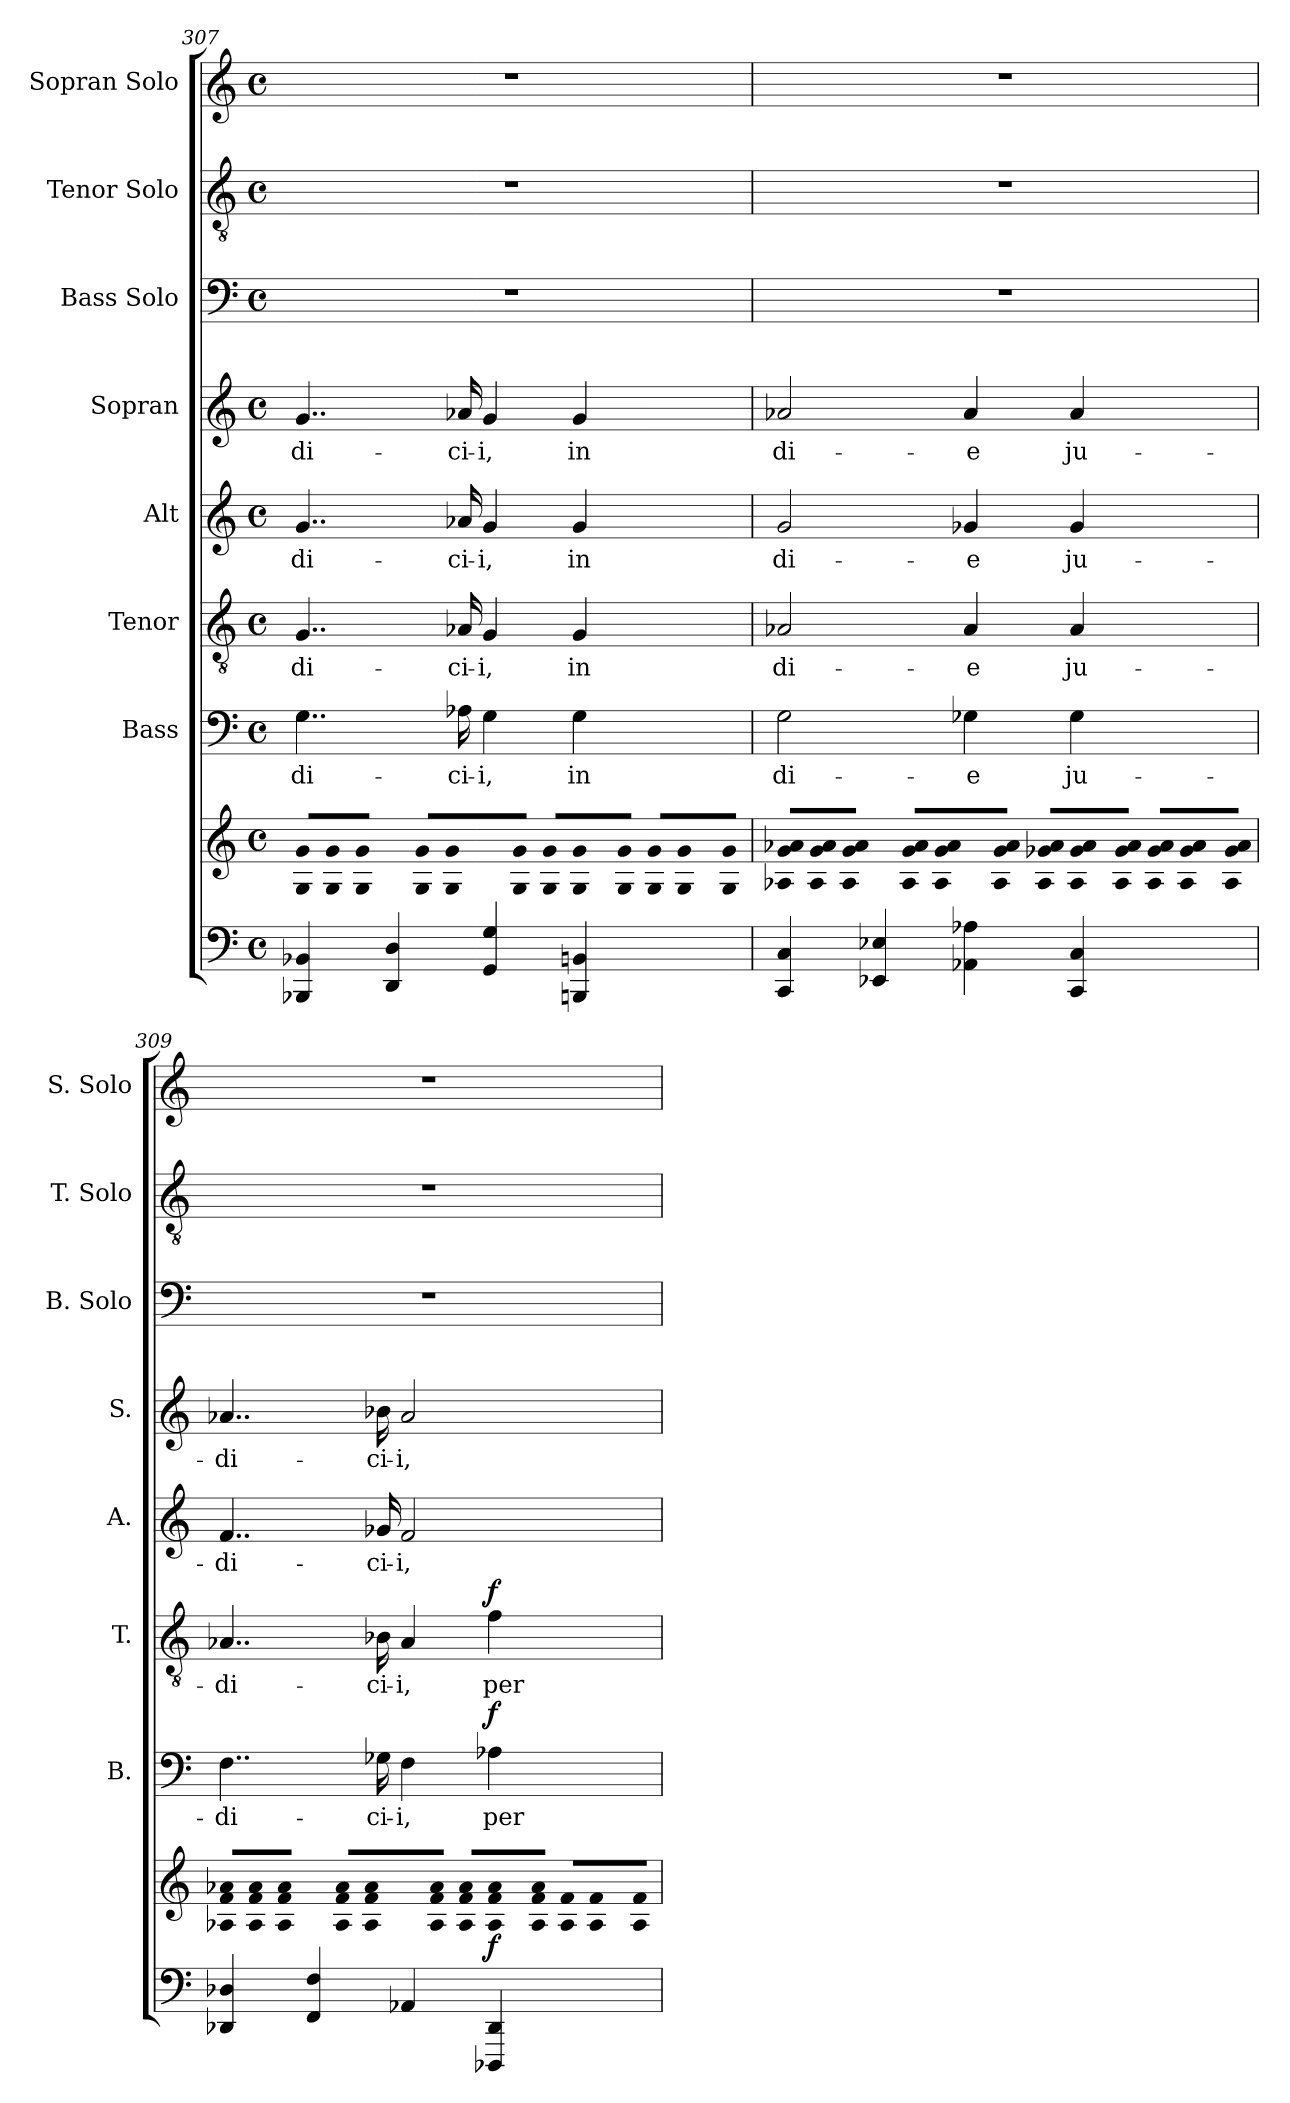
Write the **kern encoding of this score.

**kern	**kern	**dynam	**kern	**text	**dynam	**kern	**text	**dynam	**kern	**text	**kern	**text	**kern	**kern	**kern
*part8	*part8	*part8	*part7	*part7	*part7	*part6	*part6	*part6	*part5	*part5	*part4	*part4	*part3	*part2	*part1
*staff9	*staff8	*staff8/9	*staff7	*staff7	*staff7	*staff6	*staff6	*staff6	*staff5	*staff5	*staff4	*staff4	*staff3	*staff2	*staff1
*	*	*	*I"Bass	*	*	*I"Tenor	*	*	*I"Alt	*	*I"Sopran	*	*I"Bass Solo	*I"Tenor Solo	*I"Sopran Solo
*	*	*	*I'B.	*	*	*I'T.	*	*	*I'A.	*	*I'S.	*	*I'B. Solo	*I'T. Solo	*I'S. Solo
*clefF4	*clefG2	*	*clefF4	*	*	*clefGv2	*	*	*clefG2	*	*clefG2	*	*clefF4	*clefGv2	*clefG2
*k[]	*k[]	*	*k[]	*	*	*k[]	*	*	*k[]	*	*k[]	*	*k[]	*k[]	*k[]
*C:	*C:	*	*C:	*	*	*C:	*	*	*C:	*	*C:	*	*C:	*C:	*C:
*M4/4	*M4/4	*	*M4/4	*	*	*M4/4	*	*	*M4/4	*	*M4/4	*	*M4/4	*M4/4	*M4/4
*met(c)	*met(c)	*	*met(c)	*	*	*met(c)	*	*	*met(c)	*	*met(c)	*	*met(c)	*met(c)	*met(c)
*	*Xtuplet	*	*	*	*	*	*	*	*	*	*	*	*	*	*
=307	=307	=307	=307	=307	=307	=307	=307	=307	=307	=307	=307	=307	=307	=307	=307
!	!LO:N:vis=8	!	!	!LO:LY:b	!	!	!LO:LY:b	!	!	!LO:LY:b	!	!LO:LY:b	!	!	!
4BBB-X/ 4BB-X/	4096%341G/ 4096%341g/L	.	4..G\	-di-	.	4..G/	-di-	.	4..g/	-di-	4..g/	-di-	1r	1r	1r
!	!LO:N:vis=8	!	!	!	!	!	!	!	!	!	!	!	!	!	!
.	2048%171G/ 2048%171g/	.	.	.	.	.	.	.	.	.	.	.	.	.	.
!	!LO:N:vis=8	!	!	!	!	!	!	!	!	!	!	!	!	!	!
.	4096%341G/ 4096%341g/J	.	.	.	.	.	.	.	.	.	.	.	.	.	.
!	!LO:N:vis=8	!	!	!	!	!	!	!	!	!	!	!	!	!	!
4DD/ 4D/	4096%341G/ 4096%341g/L	.	.	.	.	.	.	.	.	.	.	.	.	.	.
!	!LO:N:vis=8	!	!	!	!	!	!	!	!	!	!	!	!	!	!
.	2048%171G/ 2048%171g/	.	.	.	.	.	.	.	.	.	.	.	.	.	.
!	!LO:N:vis=8	!	!	!	!	!	!	!	!	!	!	!	!	!	!
.	4096%341G/ 4096%341g/J	.	.	.	.	.	.	.	.	.	.	.	.	.	.
!	!	!	!	!LO:LY:b	!	!	!LO:LY:b	!	!	!LO:LY:b	!	!LO:LY:b	!	!	!
.	.	.	16A-X\	-ci-	.	16A-X/	-ci-	.	16a-X/	-ci-	16a-X/	-ci-	.	.	.
!	!LO:N:vis=8	!	!	!LO:LY:b	!	!	!LO:LY:b	!	!	!LO:LY:b	!	!LO:LY:b	!	!	!
4GG/ 4G/	4096%341G/ 4096%341g/L	.	4G\	-i,	.	4G/	-i,	.	4g/	-i,	4g/	-i,	.	.	.
!	!LO:N:vis=8	!	!	!	!	!	!	!	!	!	!	!	!	!	!
.	2048%171G/ 2048%171g/	.	.	.	.	.	.	.	.	.	.	.	.	.	.
!	!LO:N:vis=8	!	!	!	!	!	!	!	!	!	!	!	!	!	!
.	4096%341G/ 4096%341g/J	.	.	.	.	.	.	.	.	.	.	.	.	.	.
!	!LO:N:vis=8	!	!	!LO:LY:b	!	!	!LO:LY:b	!	!	!LO:LY:b	!	!LO:LY:b	!	!	!
4BBBn/ 4BBn/	4096%341G/ 4096%341g/L	.	4G\	in	.	4G/	in	.	4g/	in	4g/	in	.	.	.
!	!LO:N:vis=8	!	!	!	!	!	!	!	!	!	!	!	!	!	!
.	2048%171G/ 2048%171g/	.	.	.	.	.	.	.	.	.	.	.	.	.	.
!	!LO:N:vis=8	!	!	!	!	!	!	!	!	!	!	!	!	!	!
.	4096%341G/ 4096%341g/J	.	.	.	.	.	.	.	.	.	.	.	.	.	.
!!LO:PB:g=z
=308	=308	=308	=308	=308	=308	=308	=308	=308	=308	=308	=308	=308	=308	=308	=308
!	!LO:N:vis=8	!	!	!LO:LY:b	!	!	!LO:LY:b	!	!	!LO:LY:b	!	!LO:LY:b	!	!	!
4CC/ 4C/	4096%341A-X/ 4096%341g/ 4096%341a-X/L	.	2G\	di-	.	2A-X/	di-	.	2g/	di-	2a-X/	di-	1r	1r	1r
!	!LO:N:vis=8	!	!	!	!	!	!	!	!	!	!	!	!	!	!
.	2048%171A-/ 2048%171g/ 2048%171a-/	.	.	.	.	.	.	.	.	.	.	.	.	.	.
!	!LO:N:vis=8	!	!	!	!	!	!	!	!	!	!	!	!	!	!
.	4096%341A-/ 4096%341g/ 4096%341a-/J	.	.	.	.	.	.	.	.	.	.	.	.	.	.
!	!LO:N:vis=8	!	!	!	!	!	!	!	!	!	!	!	!	!	!
4EE-X/ 4E-X/	4096%341A-/ 4096%341g/ 4096%341a-/L	.	.	.	.	.	.	.	.	.	.	.	.	.	.
!	!LO:N:vis=8	!	!	!	!	!	!	!	!	!	!	!	!	!	!
.	2048%171A-/ 2048%171g/ 2048%171a-/	.	.	.	.	.	.	.	.	.	.	.	.	.	.
!	!LO:N:vis=8	!	!	!	!	!	!	!	!	!	!	!	!	!	!
.	4096%341A-/ 4096%341g/ 4096%341a-/J	.	.	.	.	.	.	.	.	.	.	.	.	.	.
!	!LO:N:vis=8	!	!	!LO:LY:b	!	!	!LO:LY:b	!	!	!LO:LY:b	!	!LO:LY:b	!	!	!
4AA-X\ 4A-X\	4096%341A-/ 4096%341g-X/ 4096%341a-/L	.	4G-X\	-e	.	4A-/	-e	.	4g-X/	-e	4a-/	-e	.	.	.
!	!LO:N:vis=8	!	!	!	!	!	!	!	!	!	!	!	!	!	!
.	2048%171A-/ 2048%171g-/ 2048%171a-/	.	.	.	.	.	.	.	.	.	.	.	.	.	.
!	!LO:N:vis=8	!	!	!	!	!	!	!	!	!	!	!	!	!	!
.	4096%341A-/ 4096%341g-/ 4096%341a-/J	.	.	.	.	.	.	.	.	.	.	.	.	.	.
!	!LO:N:vis=8	!	!	!LO:LY:b	!	!	!LO:LY:b	!	!	!LO:LY:b	!	!LO:LY:b	!	!	!
4CC/ 4C/	4096%341A-/ 4096%341g-/ 4096%341a-/L	.	4G-\	ju-	.	4A-/	ju-	.	4g-/	ju-	4a-/	ju-	.	.	.
!	!LO:N:vis=8	!	!	!	!	!	!	!	!	!	!	!	!	!	!
.	2048%171A-/ 2048%171g-/ 2048%171a-/	.	.	.	.	.	.	.	.	.	.	.	.	.	.
!	!LO:N:vis=8	!	!	!	!	!	!	!	!	!	!	!	!	!	!
.	4096%341A-/ 4096%341g-/ 4096%341a-/J	.	.	.	.	.	.	.	.	.	.	.	.	.	.
=309	=309	=309	=309	=309	=309	=309	=309	=309	=309	=309	=309	=309	=309	=309	=309
!	!LO:N:vis=8	!	!	!LO:LY:b	!	!	!LO:LY:b	!	!	!LO:LY:b	!	!LO:LY:b	!	!	!
4DD-X/ 4D-X/	4096%341A-X/ 4096%341f/ 4096%341a-X/L	.	4..F\	-di-	.	4..A-X/	-di-	.	4..f/	-di-	4..a-X/	-di-	1r	1r	1r
!	!LO:N:vis=8	!	!	!	!	!	!	!	!	!	!	!	!	!	!
.	2048%171A-/ 2048%171f/ 2048%171a-/	.	.	.	.	.	.	.	.	.	.	.	.	.	.
!	!LO:N:vis=8	!	!	!	!	!	!	!	!	!	!	!	!	!	!
.	4096%341A-/ 4096%341f/ 4096%341a-/J	.	.	.	.	.	.	.	.	.	.	.	.	.	.
!	!LO:N:vis=8	!	!	!	!	!	!	!	!	!	!	!	!	!	!
4FF/ 4F/	4096%341A-/ 4096%341f/ 4096%341a-/L	.	.	.	.	.	.	.	.	.	.	.	.	.	.
!	!LO:N:vis=8	!	!	!	!	!	!	!	!	!	!	!	!	!	!
.	2048%171A-/ 2048%171f/ 2048%171a-/	.	.	.	.	.	.	.	.	.	.	.	.	.	.
!	!LO:N:vis=8	!	!	!	!	!	!	!	!	!	!	!	!	!	!
.	4096%341A-/ 4096%341f/ 4096%341a-/J	.	.	.	.	.	.	.	.	.	.	.	.	.	.
!	!	!	!	!LO:LY:b	!	!	!LO:LY:b	!	!	!LO:LY:b	!	!LO:LY:b	!	!	!
.	.	.	16G-X\	-ci-	.	16B-X\	-ci-	.	16g-X/	-ci-	16b-X\	-ci-	.	.	.
!	!LO:N:vis=8	!	!	!LO:LY:b	!	!	!LO:LY:b	!	!	!LO:LY:b	!	!LO:LY:b	!	!	!
4AA-X/	4096%341A-/ 4096%341f/ 4096%341a-/L	.	4F\	-i,	.	4A-/	-i,	.	2f/	-i,	2a-/	-i,	.	.	.
!	!LO:N:vis=8	!	!	!	!	!	!	!	!	!	!	!	!	!	!
.	2048%171A-/ 2048%171f/ 2048%171a-/	.	.	.	.	.	.	.	.	.	.	.	.	.	.
!	!LO:N:vis=8	!	!	!	!	!	!	!	!	!	!	!	!	!	!
.	4096%341A-/ 4096%341f/ 4096%341a-/J	.	.	.	.	.	.	.	.	.	.	.	.	.	.
!	!LO:N:vis=8	!LO:DY:b	!	!LO:LY:b	!LO:DY:a	!	!LO:LY:b	!LO:DY:a	!	!	!	!	!	!	!
4DDD-X/ 4DD-/	4096%341A-/ 4096%341f/L	f	4A-X\	per	f	4f\	per	f	.	.	.	.	.	.	.
!	!LO:N:vis=8	!	!	!	!	!	!	!	!	!	!	!	!	!	!
.	2048%171A-/ 2048%171f/	.	.	.	.	.	.	.	.	.	.	.	.	.	.
!	!LO:N:vis=8	!	!	!	!	!	!	!	!	!	!	!	!	!	!
.	4096%341A-/ 4096%341f/J	.	.	.	.	.	.	.	.	.	.	.	.	.	.
=	=	=	=	=	=	=	=	=	=	=	=	=	=	=	=
*-	*-	*-	*-	*-	*-	*-	*-	*-	*-	*-	*-	*-	*-	*-	*-
